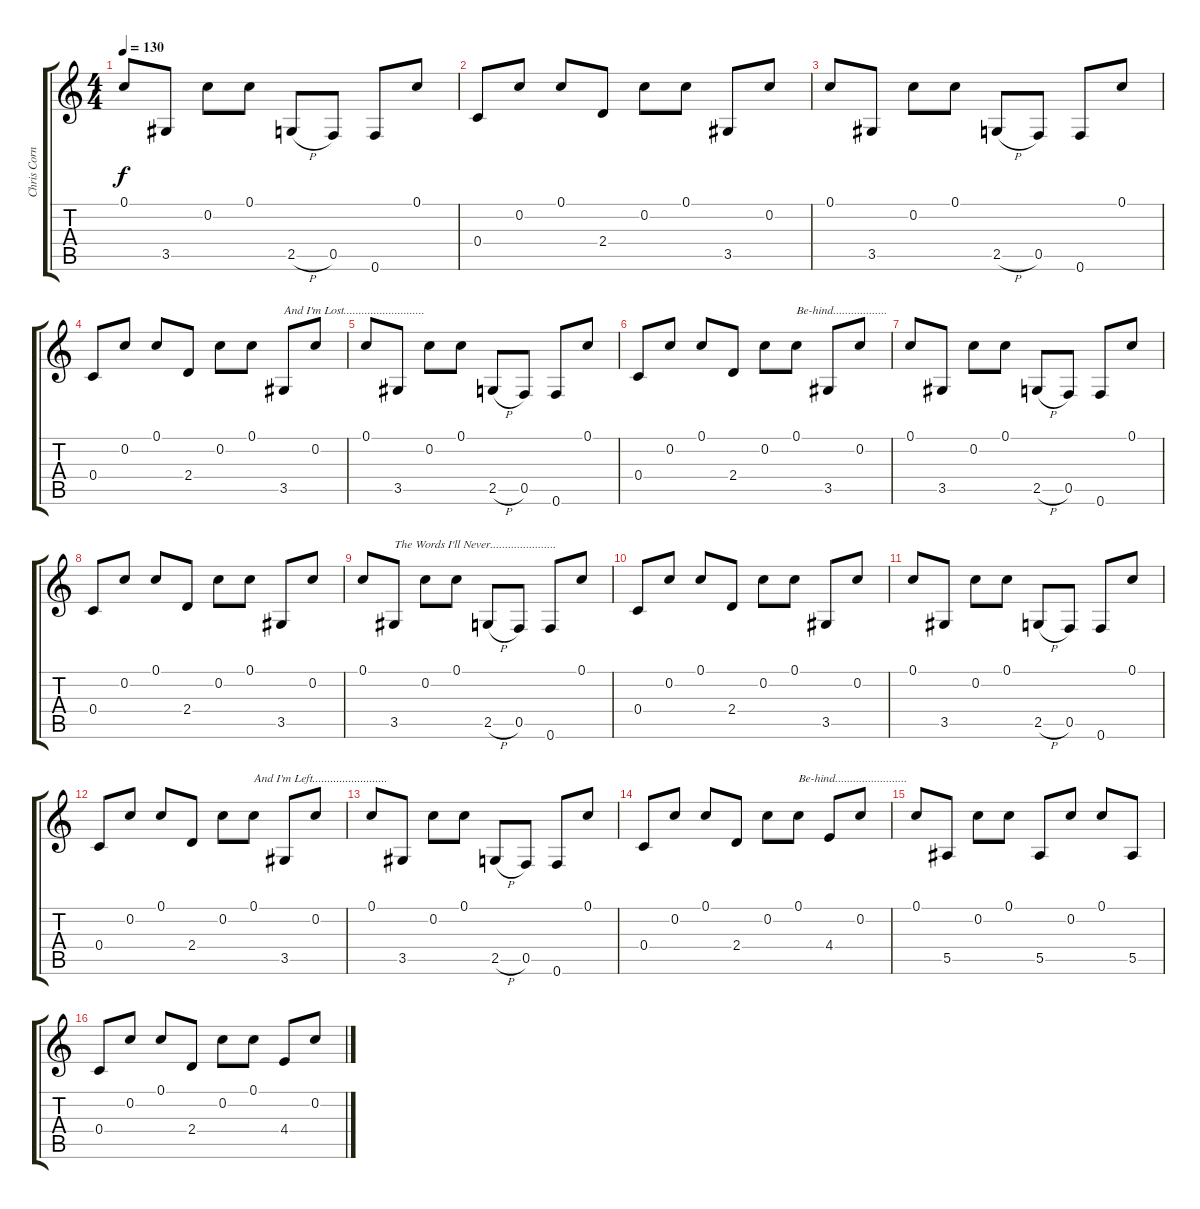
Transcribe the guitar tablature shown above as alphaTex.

\track ("Chris Cornell" "Chris Corn") {instrument acousticguitarnylon}
\staff {score tabs}
\tuning (C4 C4 C3 C3 F2 F2) {hide}
\ts (4 4)
\tempo 130
\clef g2
\ks c
0.1.8{dy f} 3.5.8 0.2.8 0.1.8 2.5{h}.8 0.5.8 0.6.8 0.1.8 |
0.4.8 0.2.8 0.1.8 2.4.8 0.2.8 0.1.8 3.5.8 0.2.8 |
0.1.8 3.5.8 0.2.8 0.1.8 2.5{h}.8 0.5.8 0.6.8 0.1.8 |
0.4.8 0.2.8 0.1.8 2.4.8 0.2.8 0.1.8 3.5.8{txt "And I'm Lost..........................."} 0.2.8 |
0.1.8 3.5.8 0.2.8 0.1.8 2.5{h}.8 0.5.8 0.6.8 0.1.8 |
0.4.8 0.2.8 0.1.8 2.4.8 0.2.8 0.1.8{txt "Be-hind.................."} 3.5.8 0.2.8 |
0.1.8 3.5.8 0.2.8 0.1.8 2.5{h}.8 0.5.8 0.6.8 0.1.8 |
0.4.8 0.2.8 0.1.8 2.4.8 0.2.8 0.1.8 3.5.8 0.2.8 |
0.1.8 3.5.8{txt "The Words I'll Never......................"} 0.2.8 0.1.8 2.5{h}.8 0.5.8 0.6.8 0.1.8 |
0.4.8 0.2.8 0.1.8 2.4.8 0.2.8 0.1.8 3.5.8 0.2.8 |
0.1.8 3.5.8 0.2.8 0.1.8 2.5{h}.8 0.5.8 0.6.8 0.1.8 |
0.4.8 0.2.8 0.1.8 2.4.8 0.2.8 0.1.8{txt "And I'm Left........................."} 3.5.8 0.2.8 |
0.1.8 3.5.8 0.2.8 0.1.8 2.5{h}.8 0.5.8 0.6.8 0.1.8 |
0.4.8 0.2.8 0.1.8 2.4.8 0.2.8 0.1.8{txt "Be-hind........................"} 4.4.8 0.2.8 |
0.1.8 5.5.8 0.2.8 0.1.8 5.5.8 0.2.8 0.1.8 5.5.8 |
0.4.8 0.2.8 0.1.8 2.4.8 0.2.8 0.1.8 4.4.8 0.2.8
